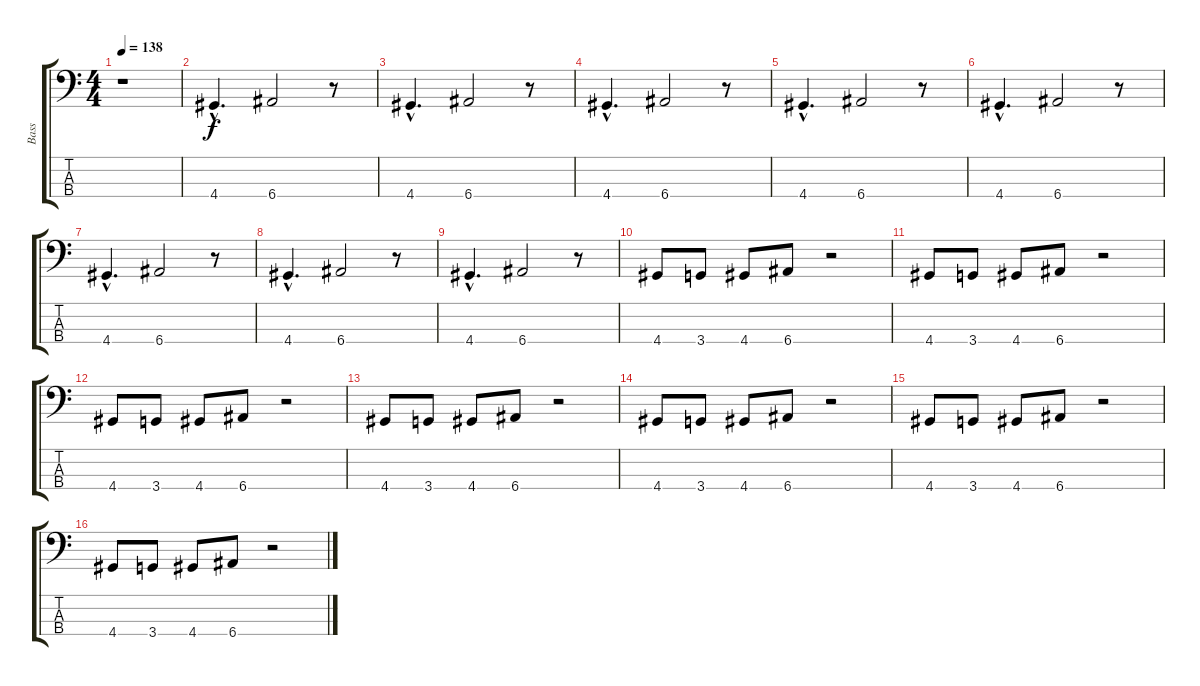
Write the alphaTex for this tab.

\track ("Bass" "Bass") {instrument electricbassfinger}
\staff {score tabs}
\tuning (G2 D2 A1 E1) {hide}
\ts (4 4)
\tempo 138
\clef f4
\ks c
r.1{dy f} |
4.4{hac}.4{d} 6.4.2 r.8 |
4.4{hac}.4{d} 6.4.2 r.8 |
4.4{hac}.4{d} 6.4.2 r.8 |
4.4{hac}.4{d} 6.4.2 r.8 |
4.4{hac}.4{d} 6.4.2 r.8 |
4.4{hac}.4{d} 6.4.2 r.8 |
4.4{hac}.4{d} 6.4.2 r.8 |
4.4{hac}.4{d} 6.4.2 r.8 |
4.4.8 3.4.8 4.4.8 6.4.8 r.2 |
4.4.8 3.4.8 4.4.8 6.4.8 r.2 |
4.4.8 3.4.8 4.4.8 6.4.8 r.2 |
4.4.8 3.4.8 4.4.8 6.4.8 r.2 |
4.4.8 3.4.8 4.4.8 6.4.8 r.2 |
4.4.8 3.4.8 4.4.8 6.4.8 r.2 |
4.4.8 3.4.8 4.4.8 6.4.8 r.2
